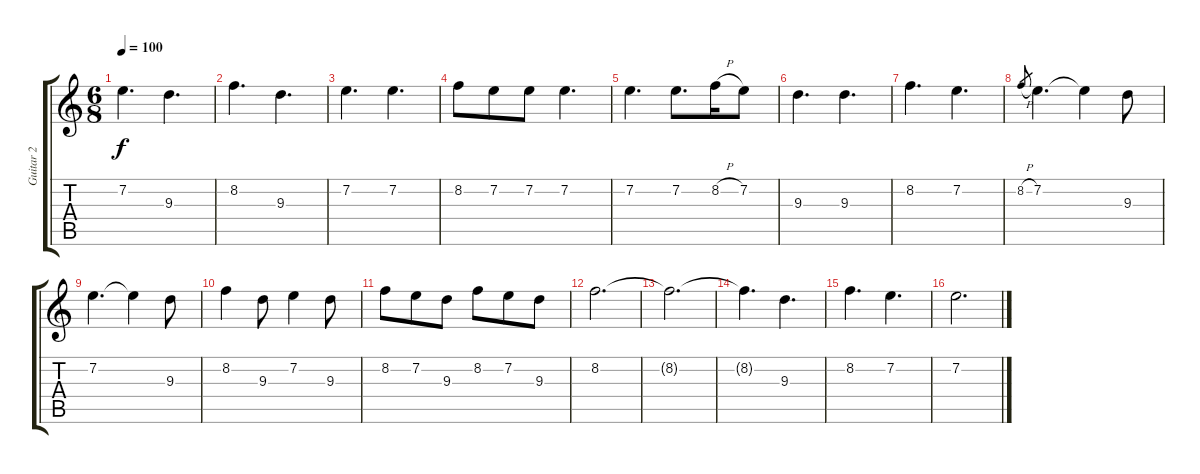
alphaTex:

\track ("Guitar 2" "Guitar 2") {instrument distortionguitar}
\staff {score tabs}
\tuning (D4 A3 F3 C3 G2 D2) {hide}
\ts (6 8)
\tempo 100
\clef g2
\ks c
7.2{t}.4{d dy f} 9.3.4{d} |
8.2.4{d} 9.3.4{d} |
7.2.4{d} 7.2.4{d} |
8.2.8 7.2.8 7.2.8 7.2.4{d} |
7.2.4{d} 7.2.8{d} 8.2{h}.16 7.2.8 |
9.3.4{d} 9.3.4{d} |
8.2.4{d} 7.2.4{d} |
8.2{h}.8{gr} 7.2.4{d} 7.2{t}.4 9.3.8 |
7.2.4{d} 7.2{t}.4 9.3.8 |
8.2.4 9.3.8 7.2.4 9.3.8 |
8.2.8 7.2.8 9.3.8 8.2.8 7.2.8 9.3.8 |
8.2.2{d} |
8.2{t}.2{d} |
8.2{t}.4{d} 9.3.4{d} |
8.2.4{d} 7.2.4{d} |
7.2.2{d}
